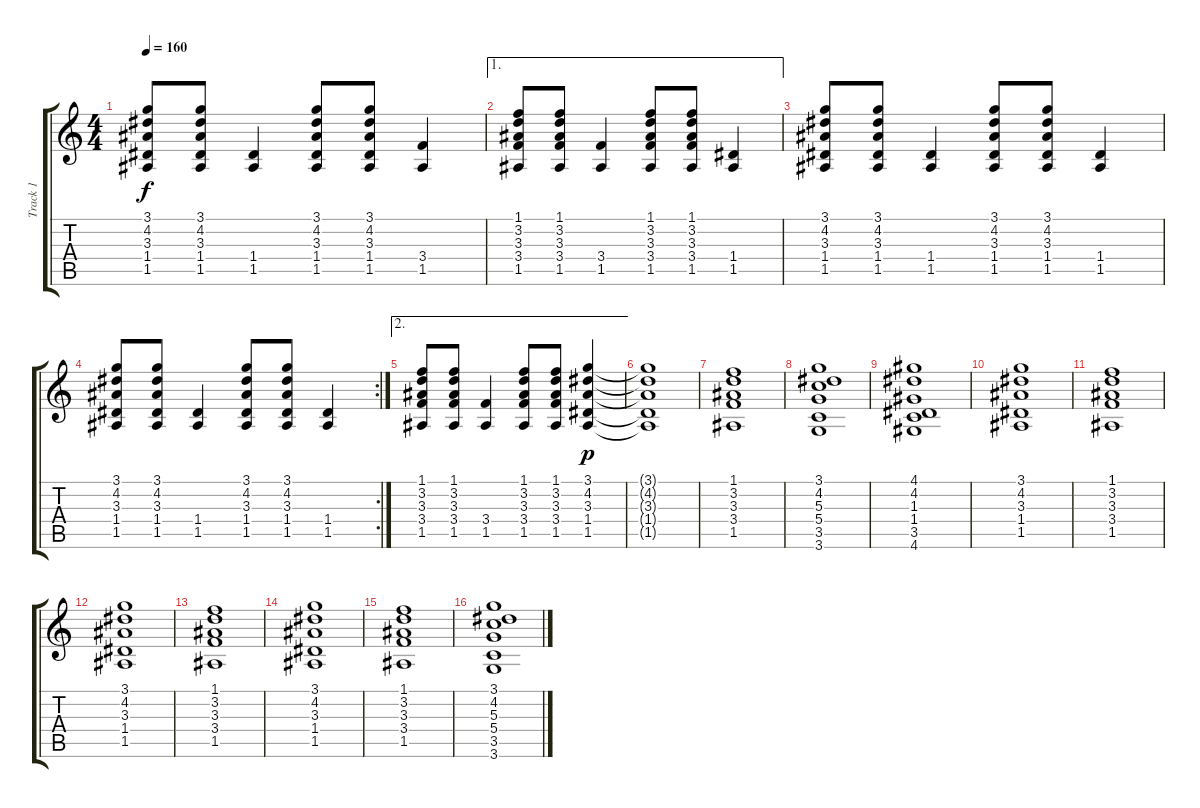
\track ("Track 1" "Track 1") {instrument acousticguitarsteel}
\staff {score tabs}
\tuning (E4 B3 G3 D3 A2 E2) {hide}
\ts (4 4)
\tempo 160
\clef g2
\ks c
(3.1 4.2 3.3 1.4 1.5).8{dy f} (3.1 4.2 3.3 1.4 1.5).8 (1.4 1.5).4 (3.1 4.2 3.3 1.4 1.5).8 (3.1 4.2 3.3 1.4 1.5).8 (3.4 1.5).4 |
\ae 1
(1.1 3.2 3.3 3.4 1.5).8 (1.1 3.2 3.3 3.4 1.5).8 (3.4 1.5).4 (1.1 3.2 3.3 3.4 1.5).8 (1.1 3.2 3.3 3.4 1.5).8 (1.4 1.5).4 |
(3.1 4.2 3.3 1.4 1.5).8 (3.1 4.2 3.3 1.4 1.5).8 (1.4 1.5).4 (3.1 4.2 3.3 1.4 1.5).8 (3.1 4.2 3.3 1.4 1.5).8 (1.4 1.5).4 |
\rc 2
(3.1 4.2 3.3 1.4 1.5).8 (3.1 4.2 3.3 1.4 1.5).8 (1.4 1.5).4 (3.1 4.2 3.3 1.4 1.5).8 (3.1 4.2 3.3 1.4 1.5).8 (1.4 1.5).4 |
\ae 2
(1.1 3.2 3.3 3.4 1.5).8 (1.1 3.2 3.3 3.4 1.5).8 (3.4 1.5).4 (1.1 3.2 3.3 3.4 1.5).8 (1.1 3.2 3.3 3.4 1.5).8 (3.1 4.2 3.3 1.4 1.5).4{dy p} |
(3.1{t} 4.2{t} 3.3{t} 1.4{t} 1.5{t}).1 |
(1.1 3.2 3.3 3.4 1.5).1 |
(3.1 4.2 5.3 5.4 3.5 3.6).1 |
(4.1 4.2 1.3 1.4 3.5 4.6).1 |
(3.1 4.2 3.3 1.4 1.5).1 |
(1.1 3.2 3.3 3.4 1.5).1 |
(3.1 4.2 3.3 1.4 1.5).1 |
(1.1 3.2 3.3 3.4 1.5).1 |
(3.1 4.2 3.3 1.4 1.5).1 |
(1.1 3.2 3.3 3.4 1.5).1 |
(3.1 4.2 5.3 5.4 3.5 3.6).1
